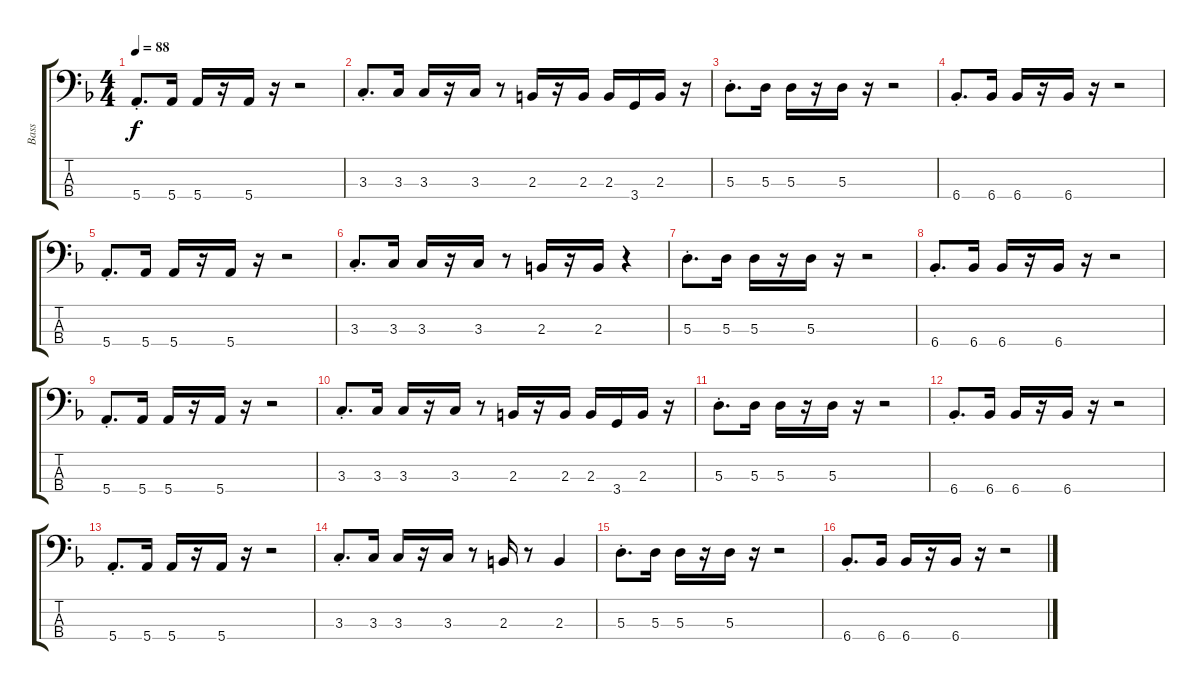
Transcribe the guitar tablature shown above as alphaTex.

\track ("Bass" "Bass") {instrument electricbasspick}
\staff {score tabs}
\tuning (G2 D2 A1 E1) {hide}
\ts (4 4)
\tempo 88
\clef f4
\ks dminor
5.4{st}.8{d dy f} 5.4.16 5.4.16 r.16 5.4.16 r.16 r.2 |
3.3{st}.8{d} 3.3.16 3.3.16 r.16 3.3.16 r.8 2.3.16 r.16 2.3.16 2.3.16 3.4.16 2.3.16 r.16 |
5.3{st}.8{d} 5.3.16 5.3.16 r.16 5.3.16 r.16 r.2 |
6.4{st}.8{d} 6.4.16 6.4.16 r.16 6.4.16 r.16 r.2 |
5.4{st}.8{d} 5.4.16 5.4.16 r.16 5.4.16 r.16 r.2 |
3.3{st}.8{d} 3.3.16 3.3.16 r.16 3.3.16 r.8 2.3.16 r.16 2.3.16 r.4 |
5.3{st}.8{d} 5.3.16 5.3.16 r.16 5.3.16 r.16 r.2 |
6.4{st}.8{d} 6.4.16 6.4.16 r.16 6.4.16 r.16 r.2 |
5.4{st}.8{d} 5.4.16 5.4.16 r.16 5.4.16 r.16 r.2 |
3.3{st}.8{d} 3.3.16 3.3.16 r.16 3.3.16 r.8 2.3.16 r.16 2.3.16 2.3.16 3.4.16 2.3.16 r.16 |
5.3{st}.8{d} 5.3.16 5.3.16 r.16 5.3.16 r.16 r.2 |
6.4{st}.8{d} 6.4.16 6.4.16 r.16 6.4.16 r.16 r.2 |
5.4{st}.8{d} 5.4.16 5.4.16 r.16 5.4.16 r.16 r.2 |
3.3{st}.8{d} 3.3.16 3.3.16 r.16 3.3.16 r.8 2.3.16 r.8 2.3.4 |
5.3{st}.8{d} 5.3.16 5.3.16 r.16 5.3.16 r.16 r.2 |
6.4{st}.8{d} 6.4.16 6.4.16 r.16 6.4.16 r.16 r.2
